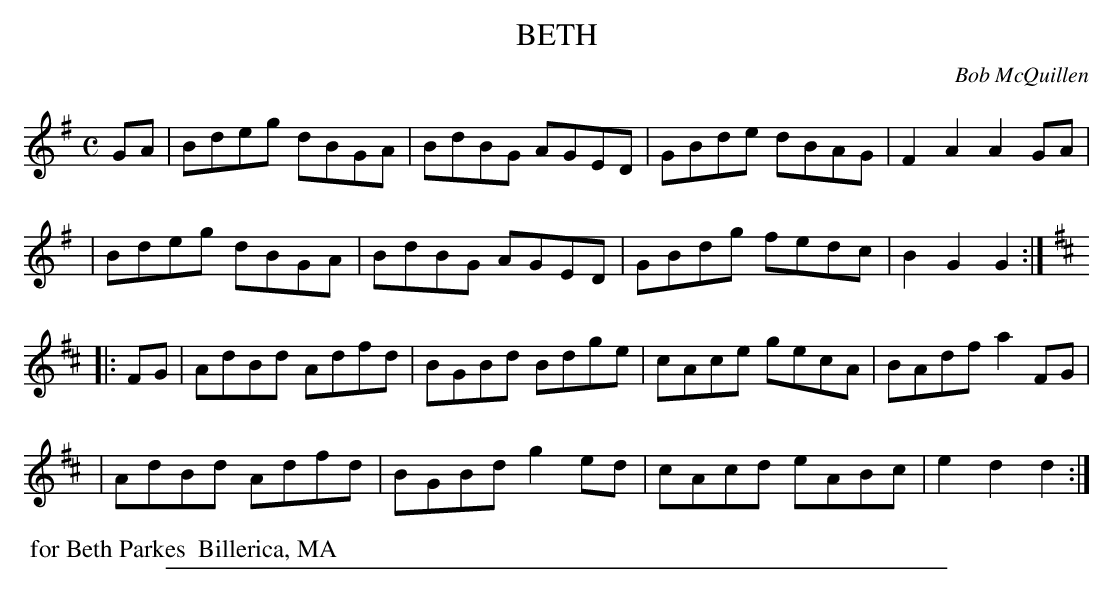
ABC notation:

X:1
T: BETH
C: Bob McQuillen
M: C
L: 1/8
K: G	% and D
GA \
| Bdeg dBGA | BdBG AGED | GBde dBAG | F2A2 A2GA |
| Bdeg dBGA | BdBG AGED | GBdg fedc | B2G2 G2 :|[K:D]
|: FG \
| AdBd Adfd | BGBd Bdge | cAce gecA | BAdf a2FG |
| AdBd Adfd | BGBd g2ed | cAcd eABc | e2d2 d2 :|
